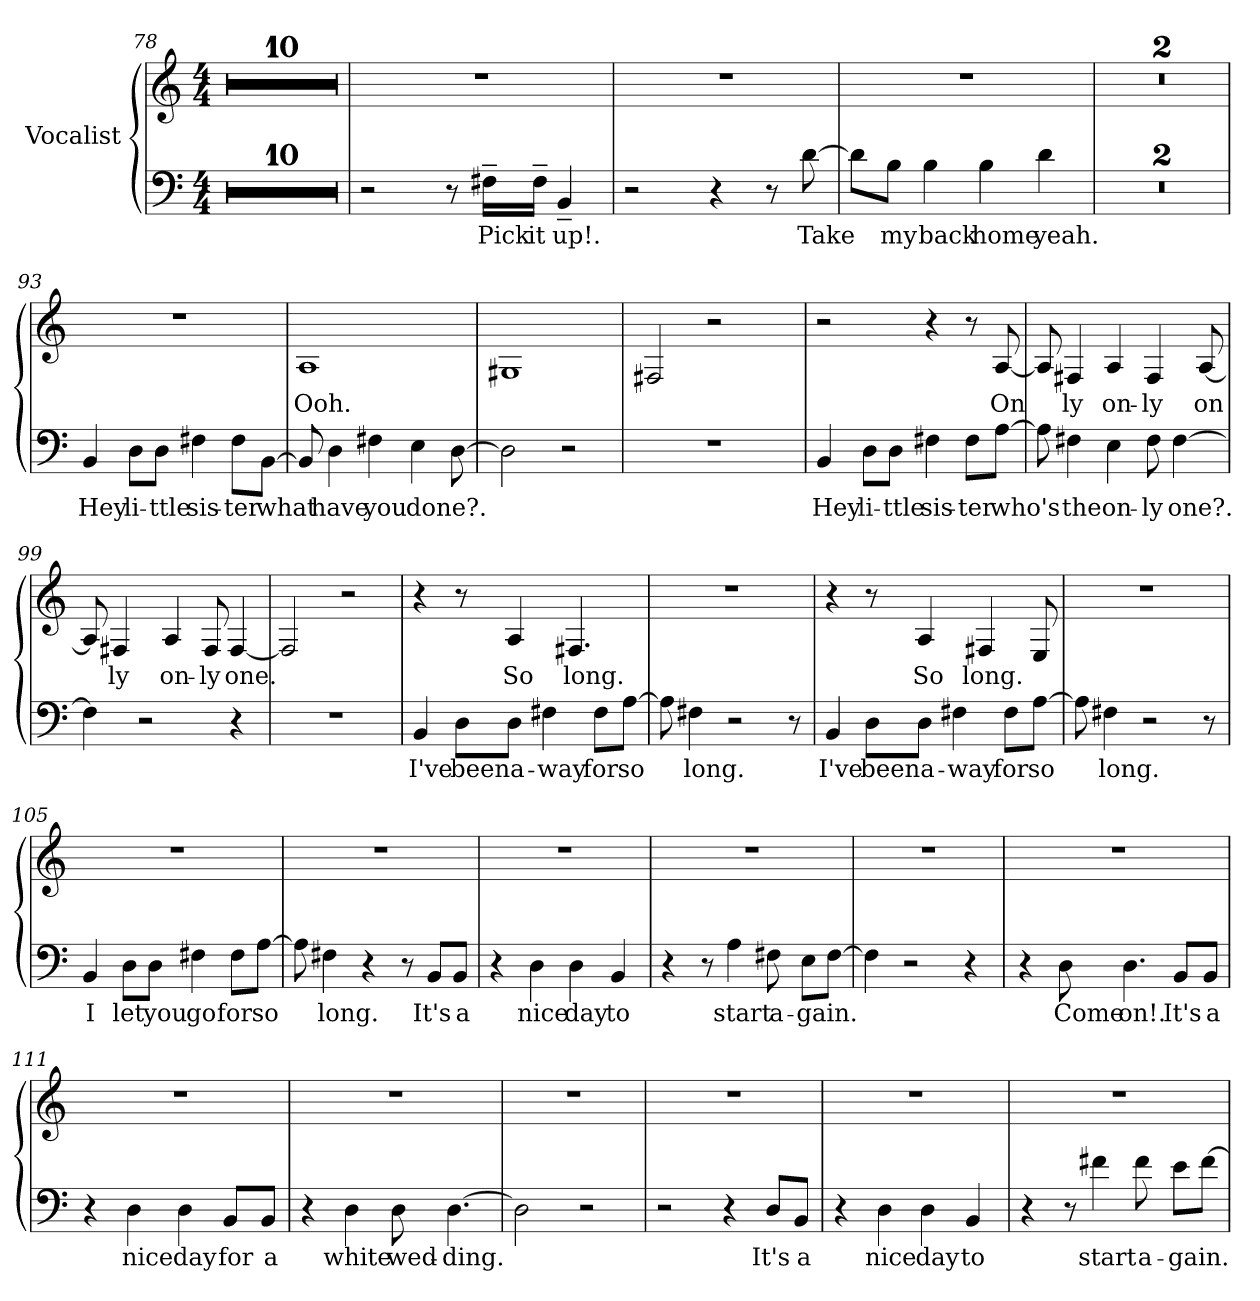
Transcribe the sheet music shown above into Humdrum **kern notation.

**kern	**text	**kern	**text
*part1	*part1	*part1	*part1
*staff2	*staff2	*staff1	*staff1
*I"Vocalist	*	*	*
*clefF4	*	*clefG2	*
*M4/4	*	*M4/4	*
=78	=78	=78	=78
1r	.	1r	.
=79	=79	=79	=79
1r	.	1r	.
=80	=80	=80	=80
1r	.	1r	.
=81	=81	=81	=81
1r	.	1r	.
=82	=82	=82	=82
1r	.	1r	.
=83	=83	=83	=83
1r	.	1r	.
=84	=84	=84	=84
1r	.	1r	.
=85	=85	=85	=85
1r	.	1r	.
=86	=86	=86	=86
1r	.	1r	.
=87	=87	=87	=87
1r	.	1r	.
=88	=88	=88	=88
2r	.	1r	.
8r	.	.	.
16F#X~\LL	Pick	.	.
16F#~\JJ	it	.	.
4BB~	up!.	.	.
=89	=89	=89	=89
2r	.	1r	.
4r	.	.	.
8r	.	.	.
[8d	Take	.	.
=90	=90	=90	=90
8d\L]	_	1r	.
8B\J	my	.	.
4B	back	.	.
4B	home	.	.
4d	yeah.	.	.
=91	=91	=91	=91
1r	.	1r	.
=92	=92	=92	=92
1r	.	1r	.
=93	=93	=93	=93
4BB	Hey	1r	.
8D\L	li-	.	.
8D\J	-ttle	.	.
4F#X	sis-	.	.
8F#\L	-ter	.	.
[8BB\J	what	.	.
=94	=94	=94	=94
8BB]	_	1A	Ooh.
4D	have	.	.
4F#X	you	.	.
4E	done?.	.	.
[8D	_	.	.
=95	=95	=95	=95
2D]	_	1G#X	_
2r	.	.	.
=96	=96	=96	=96
1r	.	2F#X	_
.	.	2r	.
=97	=97	=97	=97
4BB	Hey	2r	.
8D\L	li-	.	.
8D\J	-ttle	.	.
4F#X	sis-	4r	.
8F#\L	-ter	8r	.
[8A\J	who's	[8A	On-
=98	=98	=98	=98
8A]	_	8A]	_
4F#X	the	4F#X	-ly
4E	on-	4A	on-
8F#	-ly	4F#	-ly
[4F#	one?.	.	.
.	.	[8A	on-
=99	=99	=99	=99
4F#]	_	8A]	_
.	.	4F#X	-ly
2r	.	.	.
.	.	4A	on-
.	.	8F#	-ly
4r	.	[4F#	one.
=100	=100	=100	=100
1r	.	2F#]	_
.	.	2r	.
=101	=101	=101	=101
4BB	I've	4r	.
8D\L	been	8r	.
8D\J	a-	4A	So
4F#X	-way	.	.
.	.	4.F#X	long.
8F#\L	for	.	.
[8A\J	so	.	.
=102	=102	=102	=102
8A]	_	1r	.
4F#X	long.	.	.
2r	.	.	.
8r	.	.	.
=103	=103	=103	=103
4BB	I've	4r	.
8D\L	been	8r	.
8D\J	a-	4A	So
4F#X	-way	.	.
.	.	4F#X	long.
8F#\L	for	.	.
[8A\J	so	8E	_
=104	=104	=104	=104
8A]	_	1r	.
4F#X	long.	.	.
2r	.	.	.
8r	.	.	.
=105	=105	=105	=105
4BB	I	1r	.
8D\L	let	.	.
8D\J	you	.	.
4F#X	go	.	.
8F#\L	for	.	.
[8A\J	so	.	.
=106	=106	=106	=106
8A]	_	1r	.
4F#X	long.	.	.
4r	.	.	.
8r	.	.	.
8BB/L	It's	.	.
8BB/J	a	.	.
=107	=107	=107	=107
4r	.	1r	.
4D	nice	.	.
4D	day	.	.
4BB	to	.	.
=108	=108	=108	=108
4r	.	1r	.
8r	.	.	.
4A	start	.	.
8F#X	a-	.	.
8E\L	-gain.	.	.
[8F#\J	_	.	.
=109	=109	=109	=109
4F#]	_	1r	.
2r	.	.	.
4r	.	.	.
=110	=110	=110	=110
4r	.	1r	.
8D	Come	.	.
4.D	on!.	.	.
8BB/L	It's	.	.
8BB/J	a	.	.
=111	=111	=111	=111
4r	.	1r	.
4D	nice	.	.
4D	day	.	.
8BB/L	for	.	.
8BB/J	a	.	.
=112	=112	=112	=112
4r	.	1r	.
4D	white	.	.
8D	wed-	.	.
[4.D	-ding.	.	.
=113	=113	=113	=113
2D]	_	1r	.
2r	.	.	.
=114	=114	=114	=114
2r	.	1r	.
4r	.	.	.
8D/L	It's	.	.
8BB/J	a	.	.
=115	=115	=115	=115
4r	.	1r	.
4D	nice	.	.
4D	day	.	.
4BB	to	.	.
=116	=116	=116	=116
4r	.	1r	.
8r	.	.	.
4f#X	start	.	.
8f#	a-	.	.
8e\L	-gain.	.	.
[8f#\J	_	.	.
=	=	=	=
*-	*-	*-	*-
